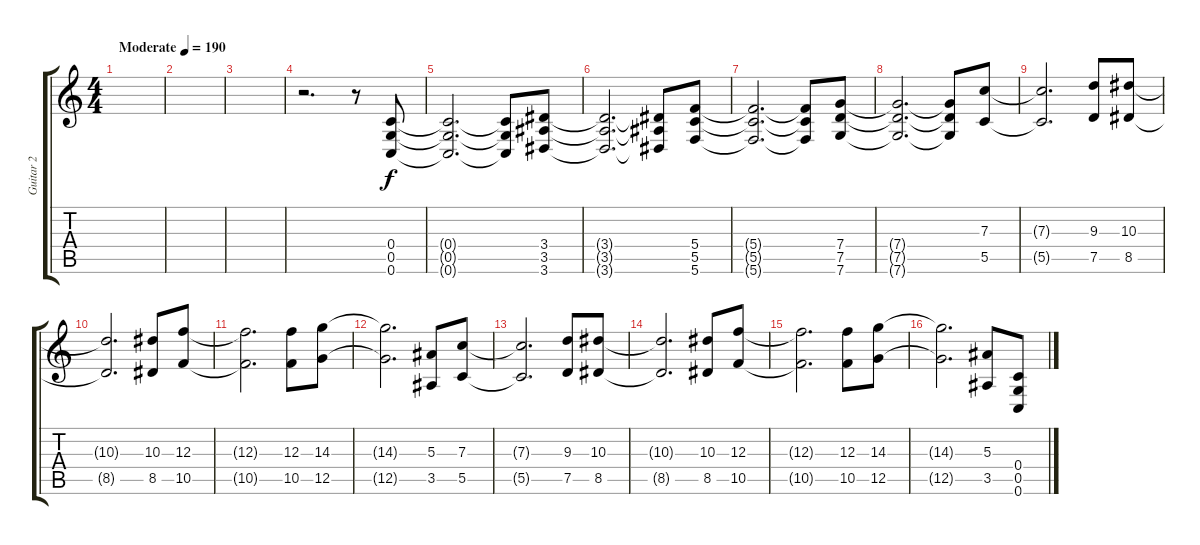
\track ("Guitar 2" "Guitar 2") {instrument distortionguitar}
\staff {score tabs}
\tuning (D4 A3 F3 C3 G2 C2) {hide}
\ts (4 4)
\tempo (190 "Moderate")
\clef g2
\ks c
|
|
|
r.2{d} r.8 (0.4 0.5 0.6).8 |
(0.4{t} 0.5{t} 0.6{t}).2{d} (0.4{t} 0.5{t} 0.6{t}).8 (3.4 3.5 3.6).8 |
(3.4{t} 3.5{t} 3.6{t}).2{d} (3.4{t} 3.5{t} 3.6{t}).8 (5.4 5.5 5.6).8 |
(5.4{t} 5.5{t} 5.6{t}).2{d} (5.4{t} 5.5{t} 5.6{t}).8 (7.4 7.5 7.6).8 |
(7.4{t} 7.5{t} 7.6{t}).2{d} (7.4{t} 7.5{t} 7.6{t}).8 (7.3 5.5).8 |
(7.3{t} 5.5{t}).2{d} (9.3 7.5).8 (10.3 8.5).8 |
(10.3{t} 8.5{t}).2{d} (10.3 8.5).8 (12.3 10.5).8 |
(12.3{t} 10.5{t}).2{d} (12.3 10.5).8 (14.3 12.5).8 |
(14.3{t} 12.5{t}).2{d} (5.3 3.5).8 (7.3 5.5).8 |
(7.3{t} 5.5{t}).2{d} (9.3 7.5).8 (10.3 8.5).8 |
(10.3{t} 8.5{t}).2{d} (10.3 8.5).8 (12.3 10.5).8 |
(12.3{t} 10.5{t}).2{d} (12.3 10.5).8 (14.3 12.5).8 |
(14.3{t} 12.5{t}).2{d} (5.3 3.5).8 (0.4 0.5 0.6).8
